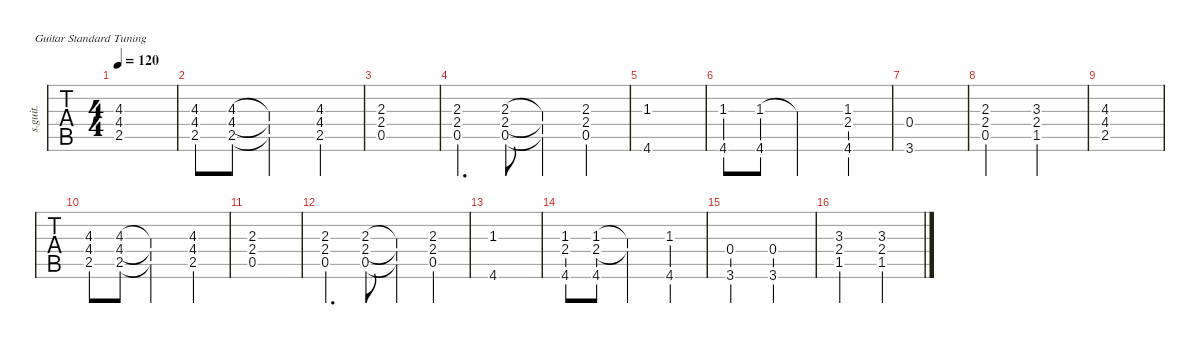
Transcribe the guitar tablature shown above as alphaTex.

\defaultSystemsLayout 4
\hideDynamics
\bracketExtendMode nobrackets
\otherSystemsTrackNameOrientation horizontal
\track ("Steel Guitar" "s.guit.") {instrument acousticguitarsteel}
\staff {tabs}
\tuning (E4 B3 G3 D3 A2 E2)
\ts (4 4)
\tempo 120
\clef f4
\ks c
(2.5 4.3 4.4).1{dy mf instrument acousticguitarsteel} |
(4.4 2.5 4.3).8 (4.4 2.5 4.3).8 (4.4{t} 2.5{t} 4.3{t}).2 (4.4 2.5 4.3).4 |
(2.4 0.5 2.3).1 |
(2.4 0.5 2.3).4{d} (2.4 0.5 2.3).8 (2.4{t} 0.5{t} 2.3{t}).4 (2.4 0.5 2.3).4 |
(1.3 4.6).1 |
(1.3 4.6).8 (1.3 4.6).8 1.3{t}.2 (4.6 2.4 1.3).4 |
(0.4 3.6).1 |
(2.4 0.5 2.3).2 (2.4 1.5 3.3).2 |
(4.4 2.5 4.3).1 |
(4.4 2.5 4.3).8 (4.4 2.5 4.3).8 (4.4{t} 2.5{t} 4.3{t}).2 (4.4 2.5 4.3).4 |
(2.4 0.5 2.3).1 |
(2.4 0.5 2.3).4{d} (2.4 0.5 2.3).8 (2.4{t} 0.5{t} 2.3{t}).4 (2.4 0.5 2.3).4 |
(1.3 4.6).1 |
(1.3 2.4 4.6).8 (1.3 2.4 4.6).8 (1.3{t} 2.4{t}).2 (1.3 4.6).4 |
(0.4 3.6).2 (0.4 3.6).2 |
(2.4 1.5 3.3).2 (2.4 1.5 3.3).2
